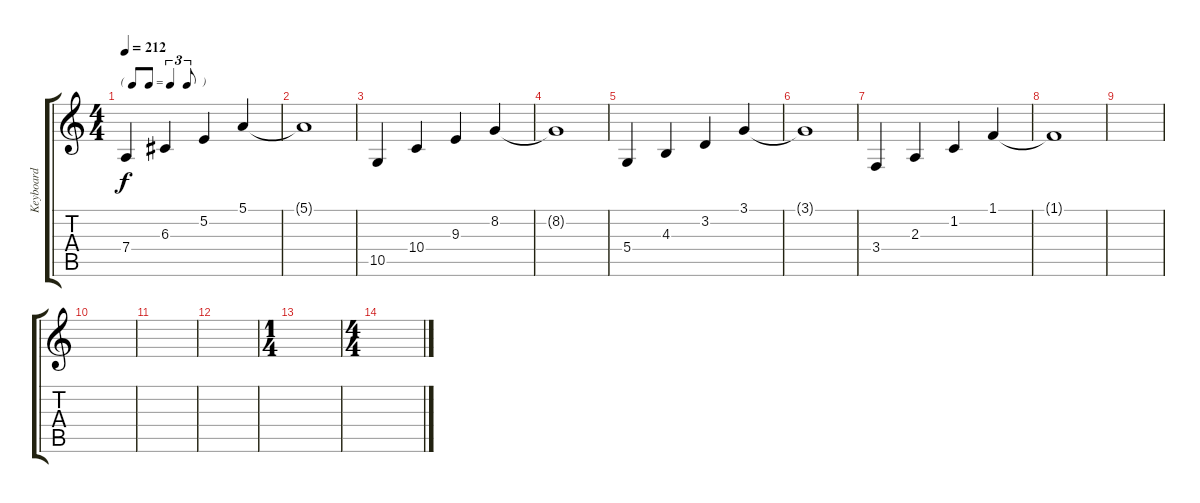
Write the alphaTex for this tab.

\track ("Keyboard" "Keyboard") {instrument churchorgan}
\staff {score tabs}
\tuning (E4 B3 G3 D3 A2 E2) {hide}
\ts (4 4)
\tf triplet8th
\tempo 212
\clef g2
\ks c
7.4.4{dy f instrument overdrivenguitar} 6.3.4 5.2.4 5.1.4 |
5.1{t}.1 |
10.5.4 10.4.4 9.3.4 8.2.4 |
8.2{t}.1 |
5.4.4 4.3.4 3.2.4 3.1.4 |
3.1{t}.1 |
3.4.4 2.3.4 1.2.4 1.1.4 |
1.1{t}.1 |
|
|
|
|
\ts (1 4)
|
\ts (4 4)
